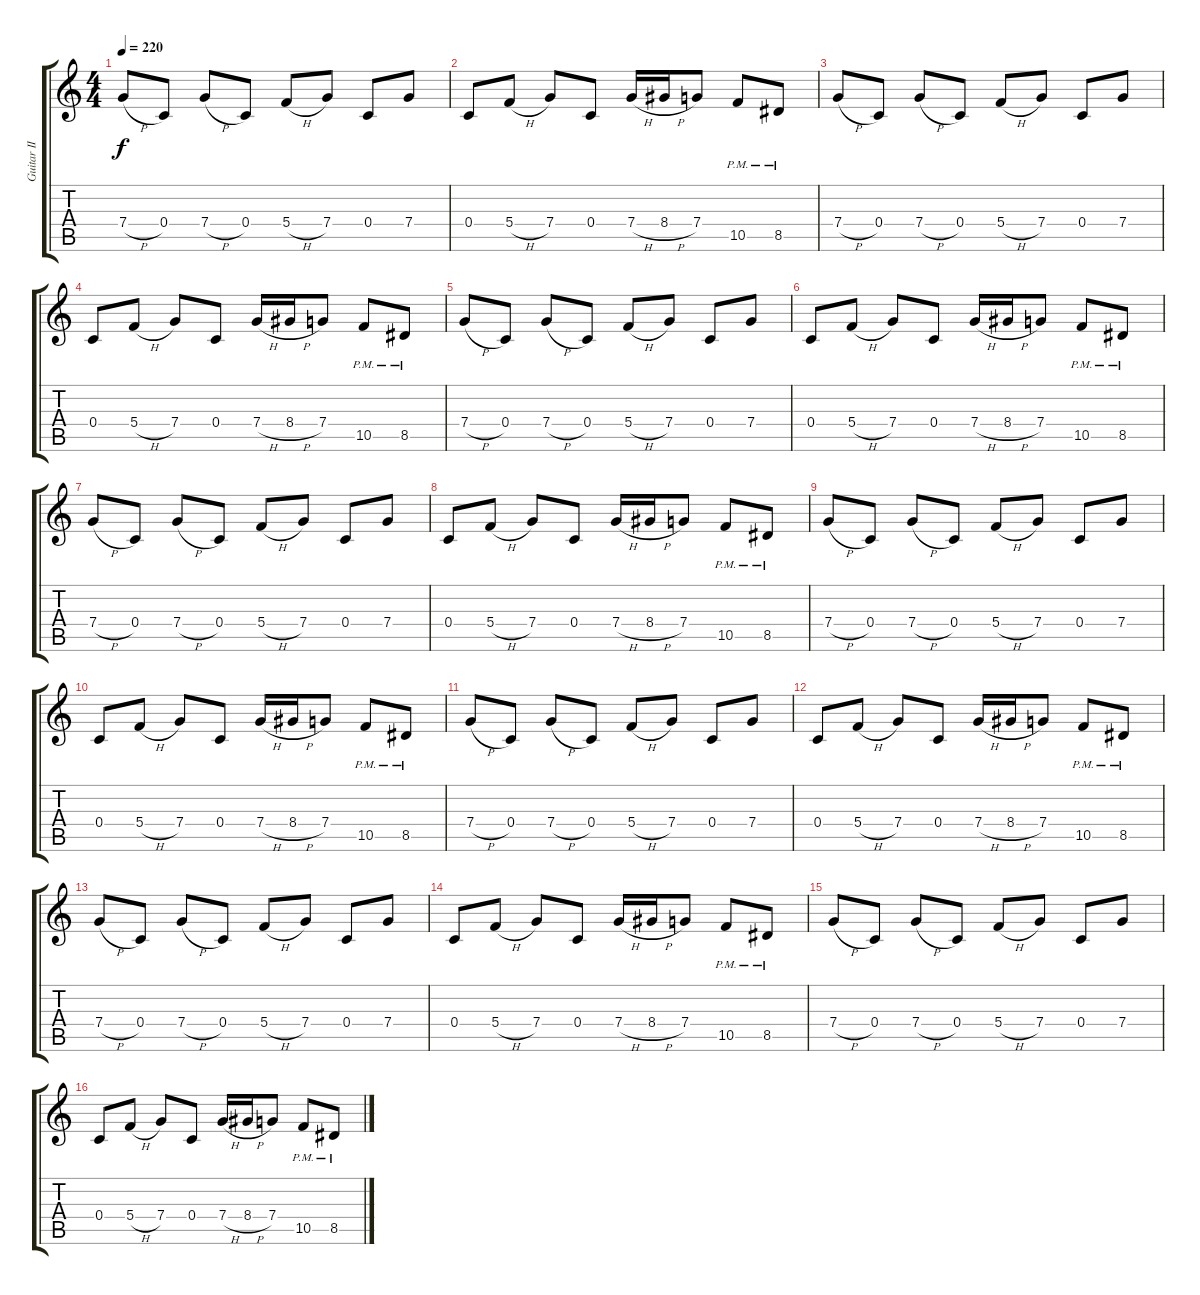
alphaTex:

\track ("Guitar II" "Guitar II") {instrument overdrivenguitar}
\staff {score tabs}
\tuning (D4 A3 F3 C3 G2 C2) {hide}
\ts (4 4)
\tempo 220
\clef g2
\ks c
7.4{h}.8{dy f} 0.4.8 7.4{h}.8 0.4.8 5.4{h}.8 7.4.8 0.4.8 7.4.8 |
0.4.8 5.4{h}.8 7.4.8 0.4.8 7.4{h}.16 8.4{h}.16 7.4.8 10.5{pm}.8 8.5{pm}.8 |
7.4{h}.8 0.4.8 7.4{h}.8 0.4.8 5.4{h}.8 7.4.8 0.4.8 7.4.8 |
0.4.8 5.4{h}.8 7.4.8 0.4.8 7.4{h}.16 8.4{h}.16 7.4.8 10.5{pm}.8 8.5{pm}.8 |
7.4{h}.8 0.4.8 7.4{h}.8 0.4.8 5.4{h}.8 7.4.8 0.4.8 7.4.8 |
0.4.8 5.4{h}.8 7.4.8 0.4.8 7.4{h}.16 8.4{h}.16 7.4.8 10.5{pm}.8 8.5{pm}.8 |
7.4{h}.8 0.4.8 7.4{h}.8 0.4.8 5.4{h}.8 7.4.8 0.4.8 7.4.8 |
0.4.8 5.4{h}.8 7.4.8 0.4.8 7.4{h}.16 8.4{h}.16 7.4.8 10.5{pm}.8 8.5{pm}.8 |
7.4{h}.8 0.4.8 7.4{h}.8 0.4.8 5.4{h}.8 7.4.8 0.4.8 7.4.8 |
0.4.8 5.4{h}.8 7.4.8 0.4.8 7.4{h}.16 8.4{h}.16 7.4.8 10.5{pm}.8 8.5{pm}.8 |
7.4{h}.8 0.4.8 7.4{h}.8 0.4.8 5.4{h}.8 7.4.8 0.4.8 7.4.8 |
0.4.8 5.4{h}.8 7.4.8 0.4.8 7.4{h}.16 8.4{h}.16 7.4.8 10.5{pm}.8 8.5{pm}.8 |
7.4{h}.8 0.4.8 7.4{h}.8 0.4.8 5.4{h}.8 7.4.8 0.4.8 7.4.8 |
0.4.8 5.4{h}.8 7.4.8 0.4.8 7.4{h}.16 8.4{h}.16 7.4.8 10.5{pm}.8 8.5{pm}.8 |
7.4{h}.8 0.4.8 7.4{h}.8 0.4.8 5.4{h}.8 7.4.8 0.4.8 7.4.8 |
0.4.8 5.4{h}.8 7.4.8 0.4.8 7.4{h}.16 8.4{h}.16 7.4.8 10.5{pm}.8 8.5{pm}.8
